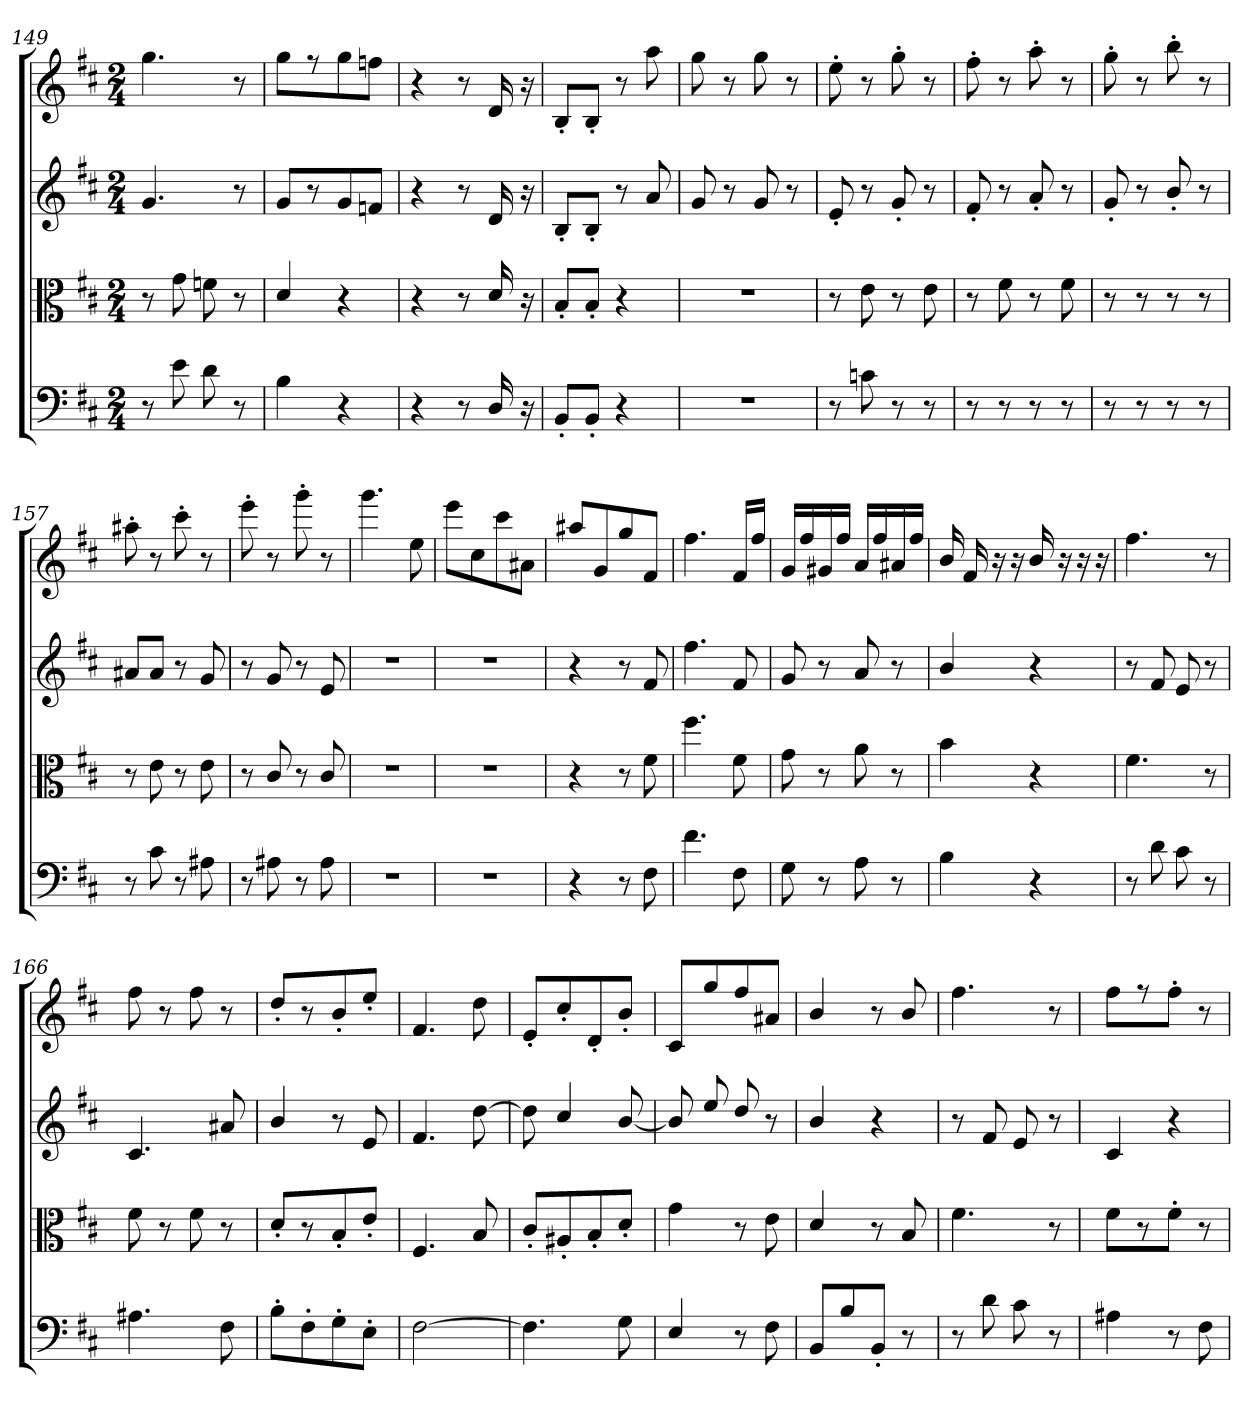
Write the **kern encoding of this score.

**kern	**kern	**kern	**kern
*part4	*part3	*part2	*part1
*staff4	*staff3	*staff2	*staff1
*clefF4	*clefC3	*clefG2	*clefG2
*k[f#c#]	*k[f#c#]	*k[f#c#]	*k[f#c#]
*b:	*b:	*b:	*b:
*M2/4	*M2/4	*M2/4	*M2/4
=149	=149	=149	=149
8r	8r	4.g/	4.gg\
8e\	8g\	.	.
8d\	8fn\	.	.
8r	8r	8r	8r
=150	=150	=150	=150
4B\	4d/	8g/L	8gg\L
.	.	8r	8r
4r	4r	8g/	8gg\
.	.	8fn/J	8ffn\J
=151	=151	=151	=151
4r	4r	4r	4r
8r	8r	8r	8r
16D/	16d/	16d/	16d/
16r	16r	16r	16r
=152	=152	=152	=152
8BB'/L	8B'/L	8B'/L	8B'/L
8BB'/J	8B'/J	8B'/J	8B'/J
4r	4r	8r	8r
.	.	8a/	8aa\
=153	=153	=153	=153
2r	2r	8g/	8gg\
.	.	8r	8r
.	.	8g/	8gg\
.	.	8r	8r
=154	=154	=154	=154
8r	8r	8e'/	8ee'\
8cn\	8e\	8r	8r
8r	8r	8g'/	8gg'\
8r	8e\	8r	8r
=155	=155	=155	=155
8r	8r	8f#'/	8ff#'\
8r	8f#\	8r	8r
8r	8r	8a'/	8aa'\
8r	8f#\	8r	8r
=156	=156	=156	=156
8r	8r	8g'/	8gg'\
8r	8r	8r	8r
8r	8r	8b'/	8bb'\
8r	8r	8r	8r
=157	=157	=157	=157
8r	8r	8a#X/L	8aa#X'\
8c#\	8e\	8a#/J	8r
8r	8r	8r	8ccc#'\
8A#X\	8e\	8g/	8r
=158	=158	=158	=158
8r	8r	8r	8eee'\
8A#X\	8c#/	8g/	8r
8r	8r	8r	8ggg'\
8A#\	8c#/	8e/	8r
=159	=159	=159	=159
2r	2r	2r	4.ggg\
.	.	.	8ee\
=160	=160	=160	=160
2r	2r	2r	8eee\L
.	.	.	8cc#\
.	.	.	8ccc#\
.	.	.	8a#X\J
=161	=161	=161	=161
4r	4r	4r	8aa#X/L
.	.	.	8g/
8r	8r	8r	8gg/
8F#\	8f#\	8f#/	8f#/J
=162	=162	=162	=162
4.f#\	4.ff#\	4.ff#\	4.ff#\
8F#\	8f#\	8f#/	16f#/LL
.	.	.	16ff#/JJ
=163	=163	=163	=163
8G\	8g\	8g/	16g/LL
.	.	.	16ff#/
8r	8r	8r	16g#X/
.	.	.	16ff#/JJ
8A\	8a\	8a/	16a/LL
.	.	.	16ff#/
8r	8r	8r	16a#X/
.	.	.	16ff#/JJ
=164	=164	=164	=164
4B\	4b\	4b/	16b/
.	.	.	16f#/
.	.	.	16r
.	.	.	16r
4r	4r	4r	16b/
.	.	.	16r
.	.	.	16r
.	.	.	16r
=165	=165	=165	=165
8r	4.f#\	8r	4.ff#\
8d\	.	8f#/	.
8c#\	.	8e/	.
8r	8r	8r	8r
=166	=166	=166	=166
4.A#X\	8f#\	4.c#/	8ff#\
.	8r	.	8r
.	8f#\	.	8ff#\
8F#\	8r	8a#X/	8r
=167	=167	=167	=167
8B'\L	8d'/L	4b/	8dd'/L
8F#'\	8r	.	8r
8G'\	8B'/	8r	8b'/
8E'\J	8e'/J	8e/	8ee'/J
=168	=168	=168	=168
[2F#\	4.F#/	4.f#/	4.f#/
.	8B/	[8dd\	8dd\
=169	=169	=169	=169
4.F#\]	8c#'/L	8dd\]	8e'/L
.	8A#X'/	4cc#/	8cc#'/
.	8B'/	.	8d'/
8G\	8d'/J	[8b/	8b'/J
=170	=170	=170	=170
4E/	4g\	8b/]	8c#/L
.	.	8ee/	8gg/
8r	8r	8dd/	8ff#/
8F#\	8e\	8r	8a#X/J
=171	=171	=171	=171
8BB/L	4d/	4b/	4b/
8B/	.	.	.
8BB'/J	8r	4r	8r
8r	8B/	.	8b/
=172	=172	=172	=172
8r	4.f#\	8r	4.ff#\
8d\	.	8f#/	.
8c#\	.	8e/	.
8r	8r	8r	8r
=173	=173	=173	=173
4A#X\	8f#\L	4c#/	8ff#\L
.	8r	.	8r
8r	8f#'\J	4r	8ff#'\J
8F#\	8r	.	8r
=	=	=	=
*-	*-	*-	*-
